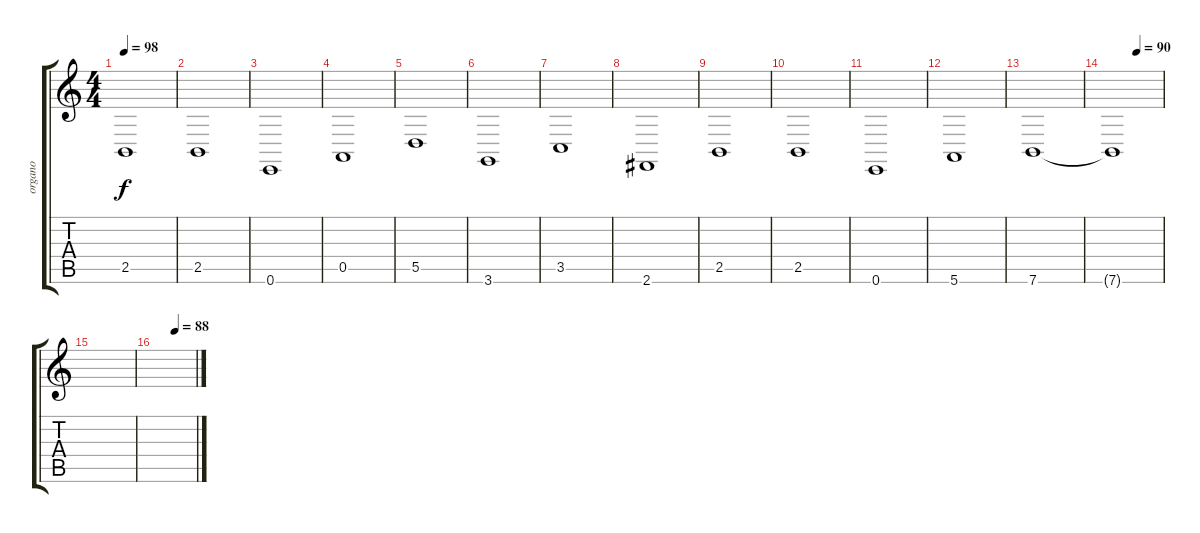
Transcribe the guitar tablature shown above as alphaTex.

\track ("organo" "organo") {instrument percussiveorgan}
\staff {score tabs}
\tuning (E4 B3 G3 D3 A2 E2) {hide}
\ts (4 4)
\tempo 98
\clef g2
\ks c
2.5.1{dy f} |
2.5.1 |
0.6.1 |
0.5.1 |
5.5.1 |
3.6.1 |
3.5.1 |
2.6.1 |
2.5.1 |
2.5.1 |
0.6.1 |
5.6.1 |
7.6.1 |
\tempo (90 0.5)
7.6{t}.1 |
|
\tempo (88 0.5)
